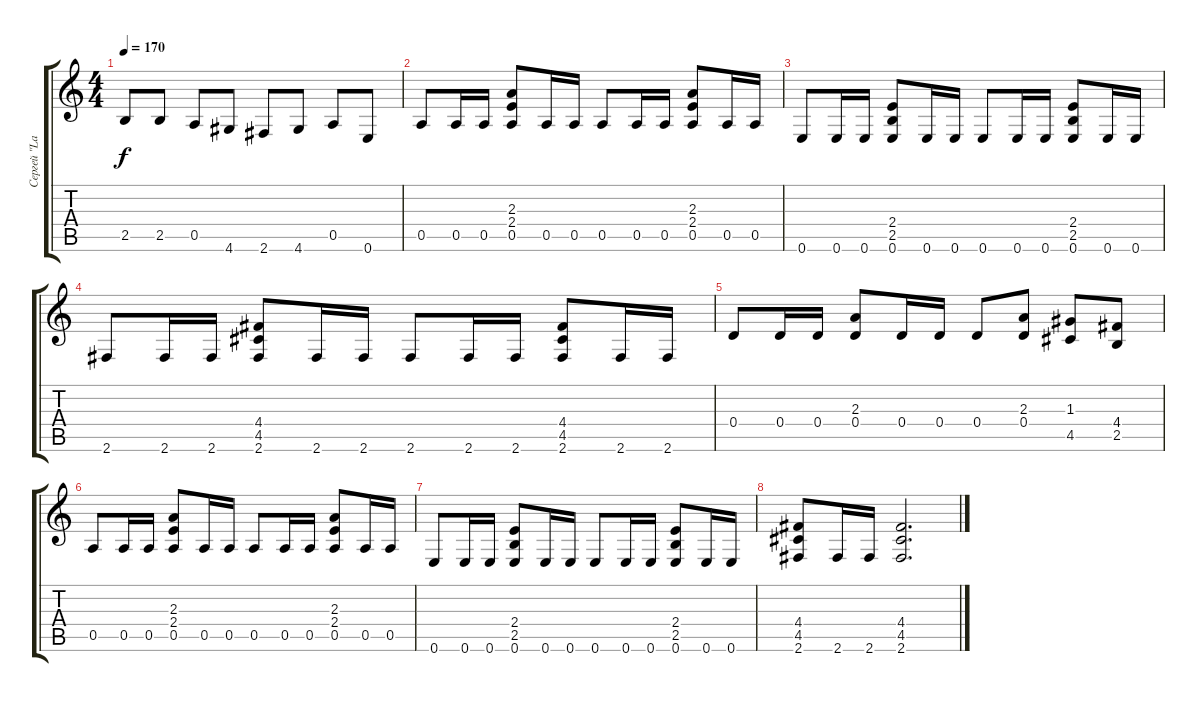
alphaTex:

\track ("Сергей \"Lazar\"" "Сергей \"La") {instrument overdrivenguitar}
\staff {score tabs}
\tuning (E4 B3 G3 D3 A2 E2) {hide}
\ts (4 4)
\tempo 170
\clef g2
\ks c
2.5.8{dy f} 2.5.8 0.5.8 4.6.8 2.6.8 4.6.8 0.5.8 0.6.8 |
0.5.8 0.5.16 0.5.16 (2.3 2.4 0.5).8 0.5.16 0.5.16 0.5.8 0.5.16 0.5.16 (2.3 2.4 0.5).8 0.5.16 0.5.16 |
0.6.8 0.6.16 0.6.16 (2.4 2.5 0.6).8 0.6.16 0.6.16 0.6.8 0.6.16 0.6.16 (2.4 2.5 0.6).8 0.6.16 0.6.16 |
2.6.8 2.6.16 2.6.16 (4.4 4.5 2.6).8 2.6.16 2.6.16 2.6.8 2.6.16 2.6.16 (4.4 4.5 2.6).8 2.6.16 2.6.16 |
0.4.8 0.4.16 0.4.16 (2.3 0.4).8 0.4.16 0.4.16 0.4.8 (2.3 0.4).8 (1.3 4.5).8 (4.4 2.5).8 |
0.5.8 0.5.16 0.5.16 (2.3 2.4 0.5).8 0.5.16 0.5.16 0.5.8 0.5.16 0.5.16 (2.3 2.4 0.5).8 0.5.16 0.5.16 |
0.6.8 0.6.16 0.6.16 (2.4 2.5 0.6).8 0.6.16 0.6.16 0.6.8 0.6.16 0.6.16 (2.4 2.5 0.6).8 0.6.16 0.6.16 |
(4.4 4.5 2.6).8 2.6.16 2.6.16 (4.4 4.5 2.6).2{d}
